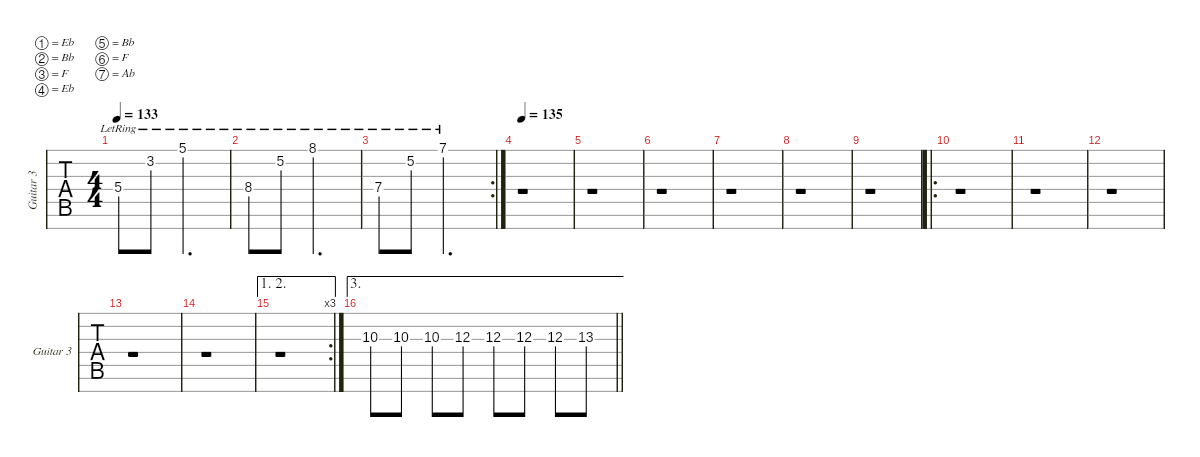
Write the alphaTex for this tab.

\defaultSystemsLayout 4
\hideDynamics
\bracketExtendMode nobrackets
\singleTrackTrackNamePolicy allsystems
\multiTrackTrackNamePolicy allsystems
\firstSystemTrackNameMode fullname
\otherSystemsTrackNameMode fullname
\otherSystemsTrackNameOrientation horizontal
\track ("Guitar 3" "Guitar 3") {instrument overdrivenguitar}
\staff {tabs}
\tuning (Eb4 Bb3 F3 Eb3 Bb2 F2 Ab1)
\ts (4 4)
\tempo 133
\clef g2
\ks c
5.4{lr}.8{dy mf} 3.2{lr}.8 5.1{lr}.2{d} |
8.4{lr}.8 5.2{lr}.8 8.1{lr}.2{d} |
\rc 2
7.4{lr}.8 5.2{lr}.8 7.1{lr}.2{d} |
\tempo 135
r.1 |
r.1 |
r.1 |
r.1 |
r.1 |
r.1 |
\ro
r.1 |
r.1 |
r.1 |
r.1 |
r.1 |
\ae (1 2)
\rc 3
r.1 |
\ae 3
\barLineRight lightlight
10.3.8 10.3.8 10.3.8 12.3.8 12.3.8 12.3.8 12.3.8 13.3.8
